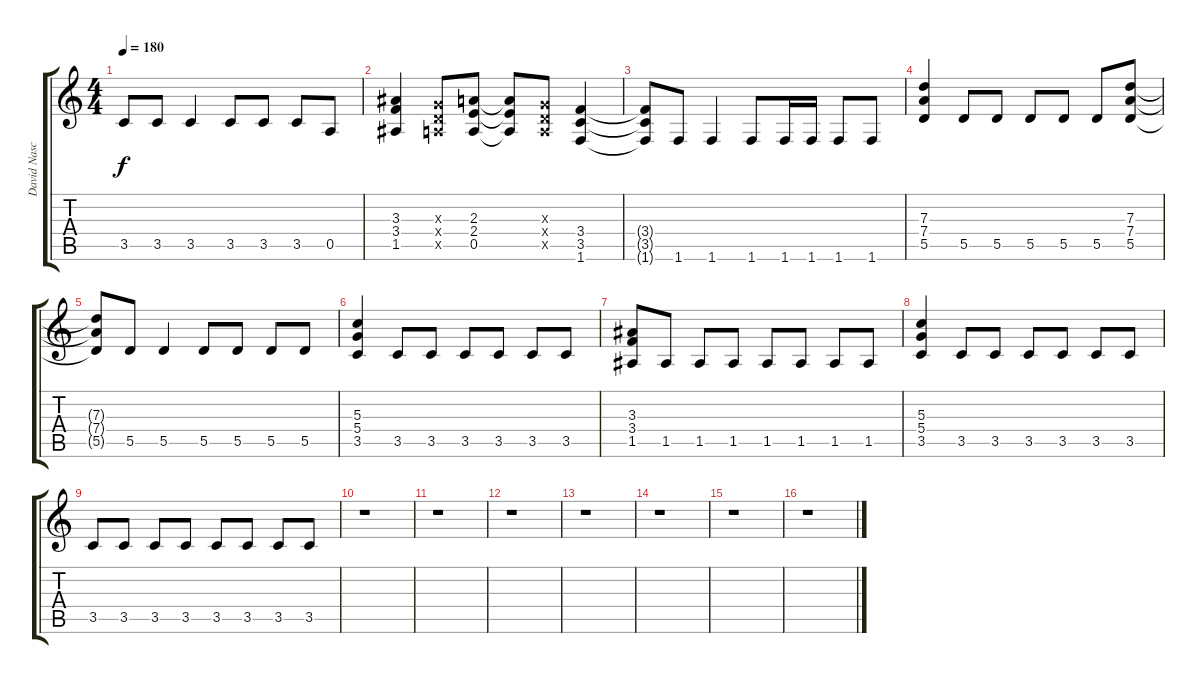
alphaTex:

\track ("David Nascimento" "David Nasc") {instrument distortionguitar}
\staff {score tabs}
\tuning (E4 B3 G3 D3 A2 E2) {hide}
\ts (4 4)
\tempo 180
\clef g2
\ks c
3.5{t}.8{dy f} 3.5.8 3.5.4 3.5.8 3.5.8 3.5.8 0.5.8 |
(3.3 3.4 1.5).4 (0.3{x} 0.4{x} 0.5{x}).8 (2.3 2.4 0.5).8 (2.3{t} 2.4{t} 0.5{t}).8 (0.3{x} 0.4{x} 0.5{x}).8 (3.4 3.5 1.6).4 |
(3.4{t} 3.5{t} 1.6{t}).8 1.6.8 1.6.4 1.6.8 1.6.16 1.6.16 1.6.8 1.6.8 |
(7.3 7.4 5.5).4 5.5.8 5.5.8 5.5.8 5.5.8 5.5.8 (7.3 7.4 5.5).8 |
(7.3{t} 7.4{t} 5.5{t}).8 5.5.8 5.5.4 5.5.8 5.5.8 5.5.8 5.5.8 |
(5.3 5.4 3.5).4 3.5.8 3.5.8 3.5.8 3.5.8 3.5.8 3.5.8 |
(3.3 3.4 1.5).8 1.5.8 1.5.8 1.5.8 1.5.8 1.5.8 1.5.8 1.5.8 |
(5.3 5.4 3.5).4 3.5.8 3.5.8 3.5.8 3.5.8 3.5.8 3.5.8 |
3.5.8 3.5.8 3.5.8 3.5.8 3.5.8 3.5.8 3.5.8 3.5.8 |
r.1 |
r.1 |
r.1 |
r.1 |
r.1 |
r.1 |
r.1
